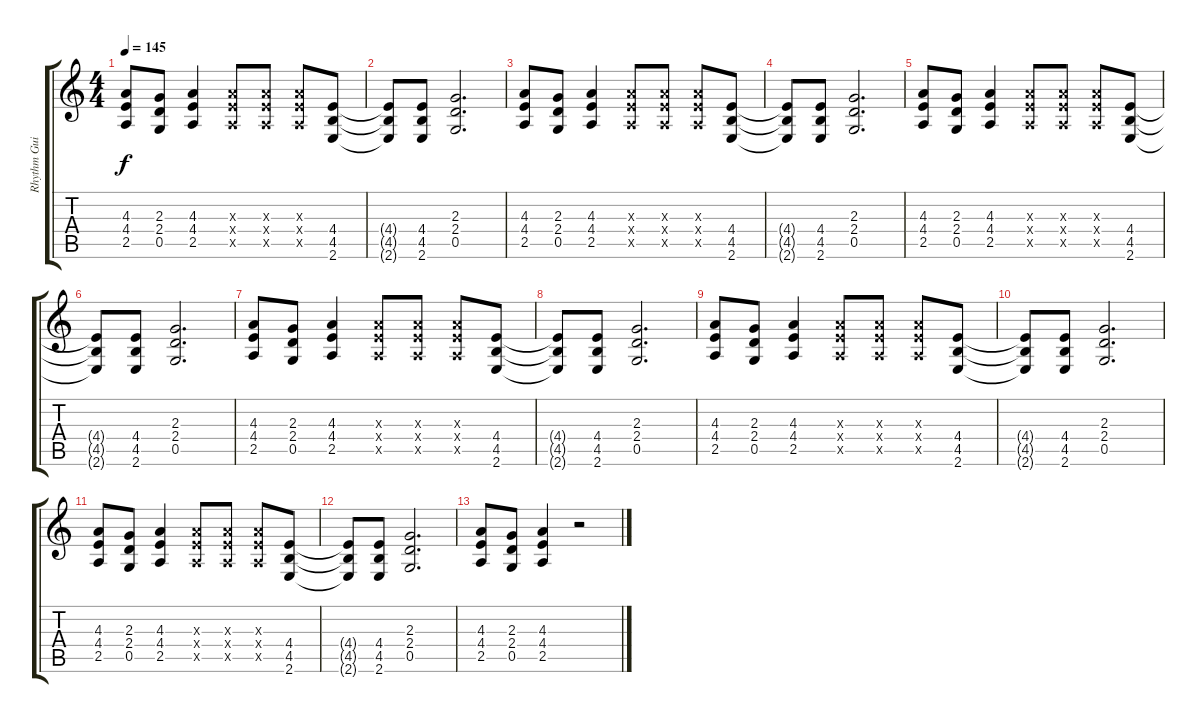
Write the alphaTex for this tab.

\track ("Rhythm Guitar" "Rhythm Gui") {instrument overdrivenguitar}
\staff {score tabs}
\tuning (D4 A3 F3 C3 G2 D2) {hide}
\ts (4 4)
\tempo 145
\clef g2
\ks c
(4.3 4.4 2.5).8{dy f} (2.3 2.4 0.5).8 (4.3 4.4 2.5).4 (4.3{x} 4.4{x} 2.5{x}).8 (4.3{x} 4.4{x} 2.5{x}).8 (4.3{x} 4.4{x} 2.5{x}).8 (4.4 4.5 2.6).8 |
(4.4{t} 4.5{t} 2.6{t}).8 (4.4 4.5 2.6).8 (2.3 2.4 0.5).2{d} |
(4.3 4.4 2.5).8 (2.3 2.4 0.5).8 (4.3 4.4 2.5).4 (4.3{x} 4.4{x} 2.5{x}).8 (4.3{x} 4.4{x} 2.5{x}).8 (4.3{x} 4.4{x} 2.5{x}).8 (4.4 4.5 2.6).8 |
(4.4{t} 4.5{t} 2.6{t}).8 (4.4 4.5 2.6).8 (2.3 2.4 0.5).2{d} |
(4.3 4.4 2.5).8 (2.3 2.4 0.5).8 (4.3 4.4 2.5).4 (4.3{x} 4.4{x} 2.5{x}).8 (4.3{x} 4.4{x} 2.5{x}).8 (4.3{x} 4.4{x} 2.5{x}).8 (4.4 4.5 2.6).8 |
(4.4{t} 4.5{t} 2.6{t}).8 (4.4 4.5 2.6).8 (2.3 2.4 0.5).2{d} |
(4.3 4.4 2.5).8 (2.3 2.4 0.5).8 (4.3 4.4 2.5).4 (4.3{x} 4.4{x} 2.5{x}).8 (4.3{x} 4.4{x} 2.5{x}).8 (4.3{x} 4.4{x} 2.5{x}).8 (4.4 4.5 2.6).8 |
(4.4{t} 4.5{t} 2.6{t}).8 (4.4 4.5 2.6).8 (2.3 2.4 0.5).2{d} |
(4.3 4.4 2.5).8 (2.3 2.4 0.5).8 (4.3 4.4 2.5).4 (4.3{x} 4.4{x} 2.5{x}).8 (4.3{x} 4.4{x} 2.5{x}).8 (4.3{x} 4.4{x} 2.5{x}).8 (4.4 4.5 2.6).8 |
(4.4{t} 4.5{t} 2.6{t}).8 (4.4 4.5 2.6).8 (2.3 2.4 0.5).2{d} |
(4.3 4.4 2.5).8 (2.3 2.4 0.5).8 (4.3 4.4 2.5).4 (4.3{x} 4.4{x} 2.5{x}).8 (4.3{x} 4.4{x} 2.5{x}).8 (4.3{x} 4.4{x} 2.5{x}).8 (4.4 4.5 2.6).8 |
(4.4{t} 4.5{t} 2.6{t}).8 (4.4 4.5 2.6).8 (2.3 2.4 0.5).2{d} |
(4.3 4.4 2.5).8 (2.3 2.4 0.5).8 (4.3 4.4 2.5).4 r.2
